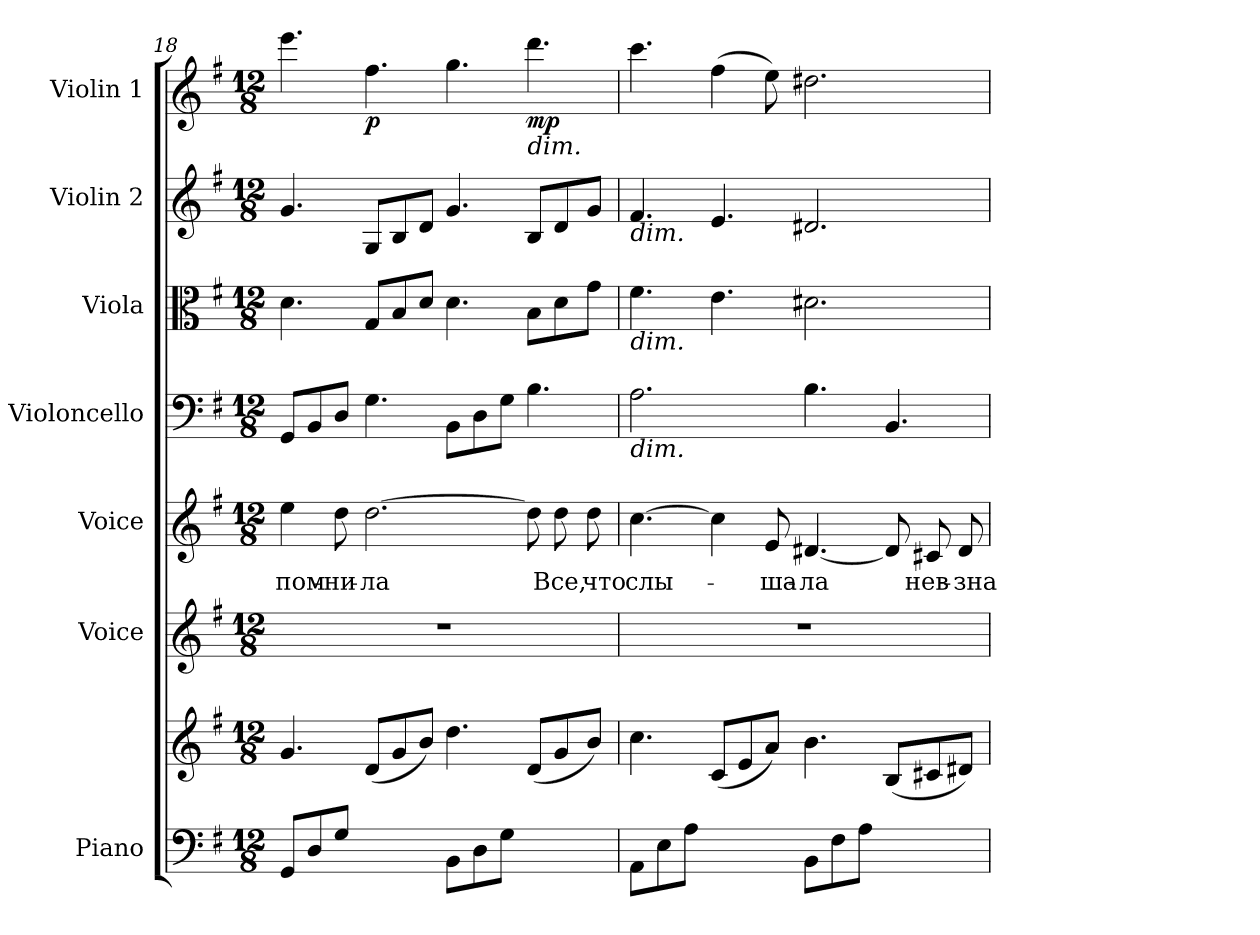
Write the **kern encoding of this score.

**kern	**kern	**kern	**kern	**text	**kern	**kern	**kern	**kern	**dynam
*part7	*part7	*part6	*part5	*part5	*part4	*part3	*part2	*part1	*part1
*staff8	*staff7	*staff6	*staff5	*staff5	*staff4	*staff3	*staff2	*staff1	*staff1
*I"Piano	*	*I"Voice	*I"Voice	*	*I"Violoncello	*I"Viola	*I"Violin 2	*I"Violin 1	*
*I'Pno.	*	*I'Voice	*I'Voice	*	*I'Vc.	*I'Vla.	*I'Vln.	*I'Vln.	*
!!LO:PB:g=z
*clefF4	*clefG2	*clefG2	*clefG2	*	*clefF4	*clefC3	*clefG2	*clefG2	*
*k[f#]	*k[f#]	*k[f#]	*k[f#]	*	*k[f#]	*k[f#]	*k[f#]	*k[f#]	*
*e:	*e:	*e:	*e:	*	*e:	*e:	*e:	*e:	*
*M12/8	*M12/8	*M12/8	*M12/8	*	*M12/8	*M12/8	*M12/8	*M12/8	*
=18	=18	=18	=18	=18	=18	=18	=18	=18	=18
!	!	!LO:N:vis=1	!	!	!	!	!	!	!
!	!	!	!	!LO:LY:b:color=#000000	!	!	!	!	!
8GGi/L	4.gi/	1.r	4eei\	-пом-	8GGi/L	4.di\	4.gi/	4.eeei\	.
8Di/	.	.	.	.	8BBi/	.	.	.	.
!	!	!	!	!LO:LY:b:color=#000000	!	!	!	!	!
8Gi/J	.	.	8ddi\L	-ни-	8Di/J	.	.	.	.
!	!	!	!	!LO:LY:b:color=#000000	!	!	!	!	!
4.ryy	(8di/L	.	[2.ddi\	-ла	4.Gi\	8Gi/L	8Gi/L	4.ff#i\	p
.	8gi/	.	.	.	.	8Bi/	8Bi/	.	.
.	8bi/J)	.	.	.	.	8di/J	8di/J	.	.
8BBi\L	4.ddi\	.	.	.	8BBi\L	4.di\	4.gi/	4.ggi\	.
8Di\	.	.	.	.	8Di\	.	.	.	.
8Gi\J	.	.	.	.	8Gi\J	.	.	.	.
!	!	!	!	!	!	!	!	!LO:TX:b:i:t=dim.	!
4.ryy	(8di/L	.	8ddi\]	.	4.Bi\	8Bi\L	8Bi/L	4.dddi\	mp
!	!	!	!	!LO:LY:b:color=#000000	!	!	!	!	!
.	8gi/	.	8ddi\	Все,	.	8di\	8di/	.	.
!	!	!	!	!LO:LY:b:color=#000000	!	!	!	!	!
.	8bi/J)	.	8ddi\L	что	.	8gi\J	8gi/J	.	.
=19	=19	=19	=19	=19	=19	=19	=19	=19	=19
!	!	!LO:N:vis=1	!	!	!	!	!	!	!
!	!	!	!	!	!	!	!LO:TX:b:i:t=dim.	!	!
!	!	!	!	!	!	!LO:TX:b:i:t=dim.	!	!	!
!	!	!	!	!	!LO:TX:b:i:t=dim.	!	!	!	!
!	!	!	!	!LO:LY:b:color=#000000	!	!	!	!	!
8AAi\L	4.cci\	1.r	[4.cci\	слы-	2.Ai\	4.f#i\	4.f#i/	4.ccci\	.
8Ei\	.	.	.	.	.	.	.	.	.
8Ai\J	.	.	.	.	.	.	.	.	.
4.ryy	(8ci/L	.	4cci\]	.	.	4.ei\	4.ei/	(4ff#i\	.
.	8ei/	.	.	.	.	.	.	.	.
!	!	!	!	!LO:LY:b:color=#000000	!	!	!	!	!
.	8ai/J)	.	8ei/L	-ша-	.	.	.	8eei\L)	.
!	!	!	!	!LO:LY:b:color=#000000	!	!	!	!	!
8BBi\L	4.bi\	.	[4.d#Xi/	-ла	4.Bi\	2.d#Xi\	2.d#Xi/	2.dd#Xi\	.
8F#i\	.	.	.	.	.	.	.	.	.
8Ai\J	.	.	.	.	.	.	.	.	.
4.ryy	(8Bi/L	.	8d#i/]	.	4.BBi/	.	.	.	.
!	!	!	!	!LO:LY:b:color=#000000	!	!	!	!	!
.	8c#Xi/	.	8c#Xi/	нев-	.	.	.	.	.
!	!	!	!	!LO:LY:b:color=#000000	!	!	!	!	!
.	8d#Xi/J)	.	8d#i/L	-зна-	.	.	.	.	.
=	=	=	=	=	=	=	=	=	=
*-	*-	*-	*-	*-	*-	*-	*-	*-	*-
